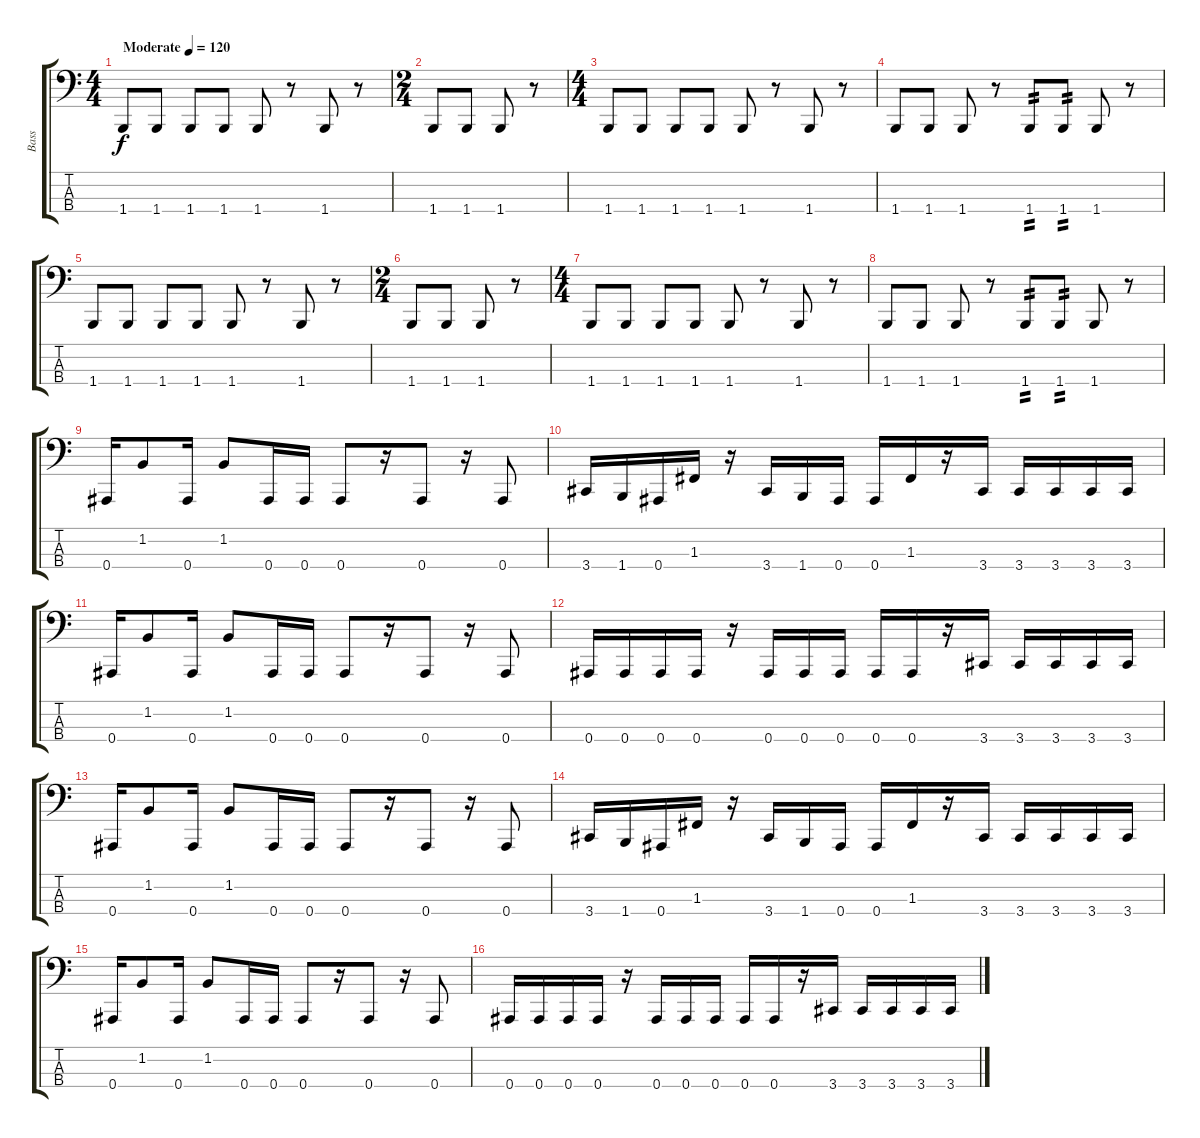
\track ("Bass" "Bass") {instrument electricbasspick}
\staff {score tabs}
\tuning (Eb2 Bb1 F1 Bb0) {hide}
\ts (4 4)
\tempo (120 "Moderate")
\clef f4
\ks c
1.4.8{dy f instrument electricbasspick} 1.4.8 1.4.8 1.4.8 1.4.8 r.8 1.4.8 r.8 |
\ts (2 4)
1.4.8 1.4.8 1.4.8 r.8 |
\ts (4 4)
1.4.8 1.4.8 1.4.8 1.4.8 1.4.8 r.8 1.4.8 r.8 |
1.4.8 1.4.8 1.4.8 r.8 1.4.8{tp 2} 1.4.8{tp 2} 1.4.8 r.8 |
1.4.8 1.4.8 1.4.8 1.4.8 1.4.8 r.8 1.4.8 r.8 |
\ts (2 4)
1.4.8 1.4.8 1.4.8 r.8 |
\ts (4 4)
1.4.8 1.4.8 1.4.8 1.4.8 1.4.8 r.8 1.4.8 r.8 |
1.4.8 1.4.8 1.4.8 r.8 1.4.8{tp 2} 1.4.8{tp 2} 1.4.8 r.8 |
0.4.16 1.2.8 0.4.16 1.2.8 0.4.16 0.4.16 0.4.8 r.16 0.4.8 r.16 0.4.8 |
3.4.16 1.4.16 0.4.16 1.3.16 r.16 3.4.16 1.4.16 0.4.16 0.4.16 1.3.16 r.16 3.4.16 3.4.16 3.4.16 3.4.16 3.4.16 |
0.4.16 1.2.8 0.4.16 1.2.8 0.4.16 0.4.16 0.4.8 r.16 0.4.8 r.16 0.4.8 |
0.4.16 0.4.16 0.4.16 0.4.16 r.16 0.4.16 0.4.16 0.4.16 0.4.16 0.4.16 r.16 3.4.16 3.4.16 3.4.16 3.4.16 3.4.16 |
0.4.16 1.2.8 0.4.16 1.2.8 0.4.16 0.4.16 0.4.8 r.16 0.4.8 r.16 0.4.8 |
3.4.16 1.4.16 0.4.16 1.3.16 r.16 3.4.16 1.4.16 0.4.16 0.4.16 1.3.16 r.16 3.4.16 3.4.16 3.4.16 3.4.16 3.4.16 |
0.4.16 1.2.8 0.4.16 1.2.8 0.4.16 0.4.16 0.4.8 r.16 0.4.8 r.16 0.4.8 |
0.4.16 0.4.16 0.4.16 0.4.16 r.16 0.4.16 0.4.16 0.4.16 0.4.16 0.4.16 r.16 3.4.16 3.4.16 3.4.16 3.4.16 3.4.16
